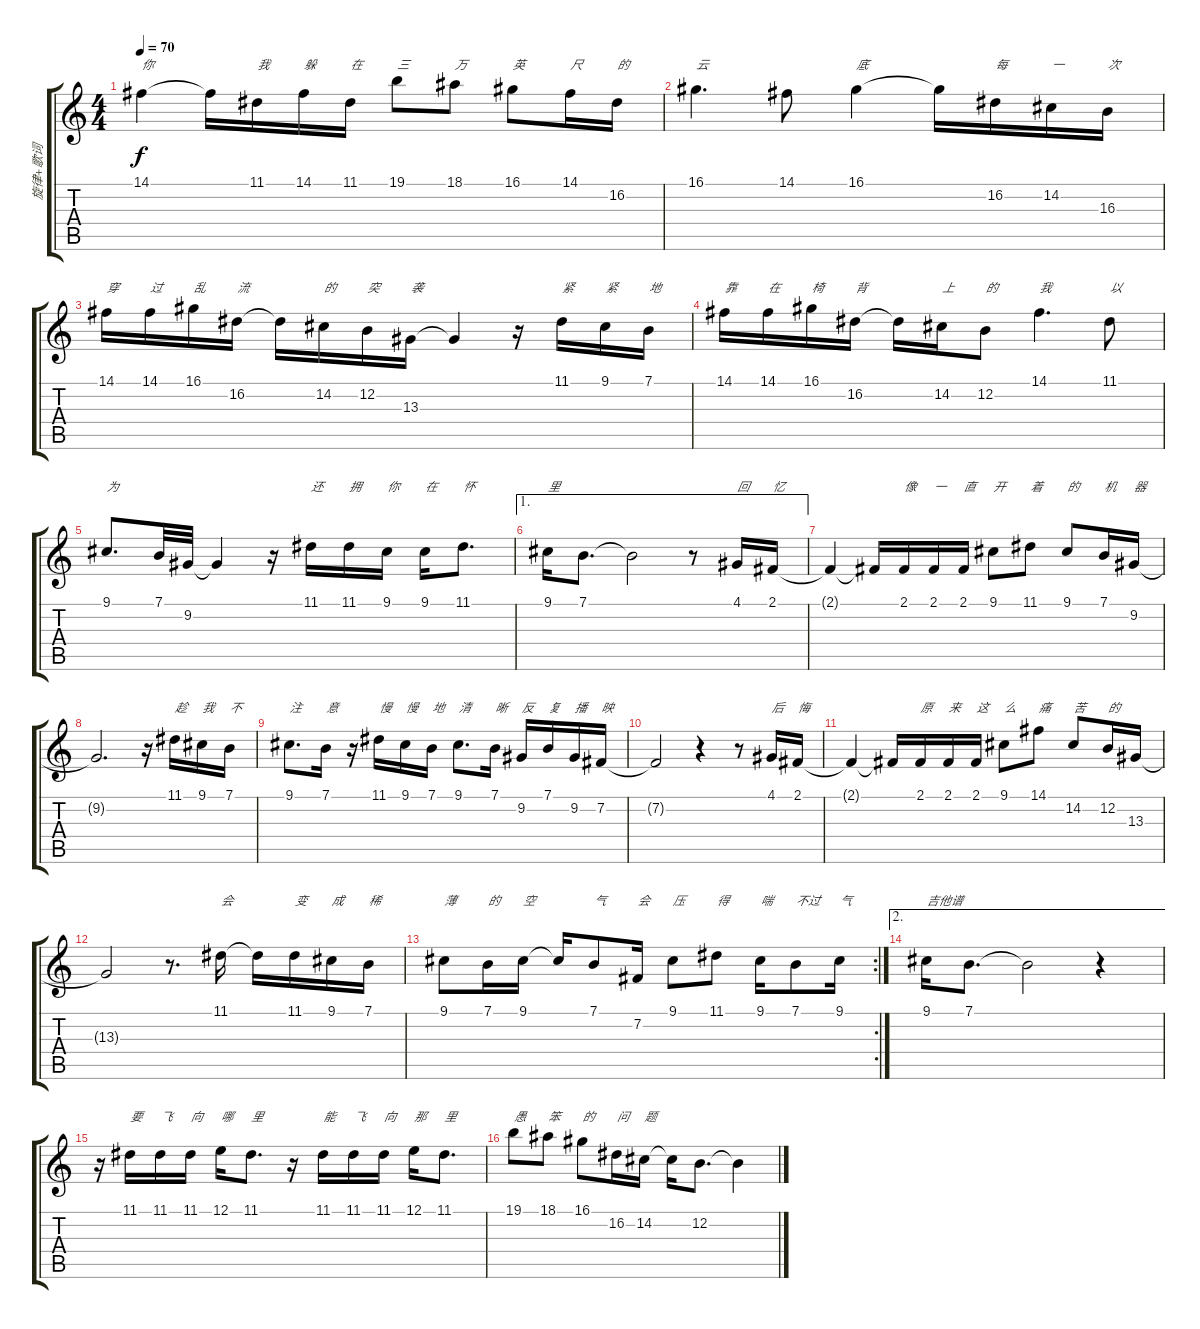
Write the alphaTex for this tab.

\track ("旋律+歌词" "旋律+歌词") {instrument flute}
\staff {score tabs}
\tuning (E4 B3 G3 D3 A2 E2) {hide}
\ts (4 4)
\tempo 70
\clef g2
\ks c
14.1.4{txt "你" dy f} 14.1{t}.16 11.1.16{txt "我"} 14.1.16{txt "躲"} 11.1.16{txt "在"} 19.1.8{txt "三"} 18.1.8{txt "万"} 16.1.8{txt "英"} 14.1.16{txt "尺"} 16.2.16{txt "的"} |
16.1.4{d txt "云"} 14.1.8 16.1.4{txt "底"} 16.1{t}.16 16.2.16{txt "每"} 14.2.16{txt "一"} 16.3.16{txt "次"} |
14.1.16{txt "穿"} 14.1.16{txt "过"} 16.1.16{txt "乱"} 16.2.16{txt "流"} 16.2{t}.16 14.2.16{txt "的"} 12.2.16{txt "突"} 13.3.16{txt "袭"} 13.3{t}.4 r.16 11.1.16{txt "紧"} 9.1.16{txt "紧"} 7.1.16{txt "地"} |
14.1.16{txt "靠"} 14.1.16{txt "在"} 16.1.16{txt "椅"} 16.2.16{txt "背"} 16.2{t}.16 14.2.16{txt "上"} 12.2.8{txt "的"} 14.1.4{d txt "我"} 11.1.8{txt "以"} |
9.1.8{d txt "为"} 7.1.32 9.2.32 9.2{t}.4 r.16 11.1.16{txt "还"} 11.1.16{txt "拥"} 9.1.16{txt "你"} 9.1.16{txt "在"} 11.1.8{d txt "怀"} |
\ae 1
9.1.16{txt "里"} 7.1.8{d} 7.1{t}.2 r.8 4.1.16{txt "回"} 2.1.16{txt "忆"} |
2.1{t}.4 2.1{t}.16 2.1.16{txt "像"} 2.1.16{txt "一"} 2.1.16{txt "直"} 9.1.8{txt "开"} 11.1.8{txt "着"} 9.1.8{txt "的"} 7.1.16{txt "机"} 9.2.16{txt "器"} |
9.2{t}.2{d} r.16 11.1.16{txt "趁"} 9.1.16{txt "我"} 7.1.16{txt "不"} |
9.1.8{d txt "注"} 7.1.16{txt "意"} r.16 11.1.16{txt "慢"} 9.1.16{txt "慢"} 7.1.16{txt "地"} 9.1.8{d txt "清"} 7.1.16{txt "晰"} 9.2.16{txt "反"} 7.1.16{txt "复"} 9.2.16{txt "播"} 7.2.16{txt "映"} |
7.2{t}.2 r.4 r.8 4.1.16{txt "后"} 2.1.16{txt "悔"} |
2.1{t}.4 2.1{t}.16 2.1.16{txt "原"} 2.1.16{txt "来"} 2.1.16{txt "这"} 9.1.8{txt "么"} 14.1.8{txt "痛"} 14.2.8{txt "苦"} 12.2.16{txt "的"} 13.3.16 |
13.3{t}.2 r.8{d} 11.1.16{txt "会"} 11.1{t}.16 11.1.16{txt "变"} 9.1.16{txt "成"} 7.1.16{txt "稀"} |
\rc 2
9.1.8{txt "薄"} 7.1.16{txt "的"} 9.1.16{txt "空"} 9.1{t}.16 7.1.8{txt "气"} 7.2.16{txt "会"} 9.1.8{txt "压"} 11.1.8{txt "得"} 9.1.16{txt "喘"} 7.1.8{txt "不过"} 9.1.16{txt "气"} |
\ae 2
9.1.16{txt "吉他谱"} 7.1.8{d} 7.1{t}.2 r.4 |
r.16 11.1.16{txt "要"} 11.1.16{txt "飞"} 11.1.16{txt "向"} 12.1.16{txt "哪"} 11.1.8{d txt "里"} r.16 11.1.16{txt "能"} 11.1.16{txt "飞"} 11.1.16{txt "向"} 12.1.16{txt "那"} 11.1.8{d txt "里"} |
19.1.8{txt "愚"} 18.1.8{txt "笨"} 16.1.8{txt "的"} 16.2.16{txt "问"} 14.2.16{txt "题"} 14.2{t}.16 12.2.8{d} 12.2{t}.4
